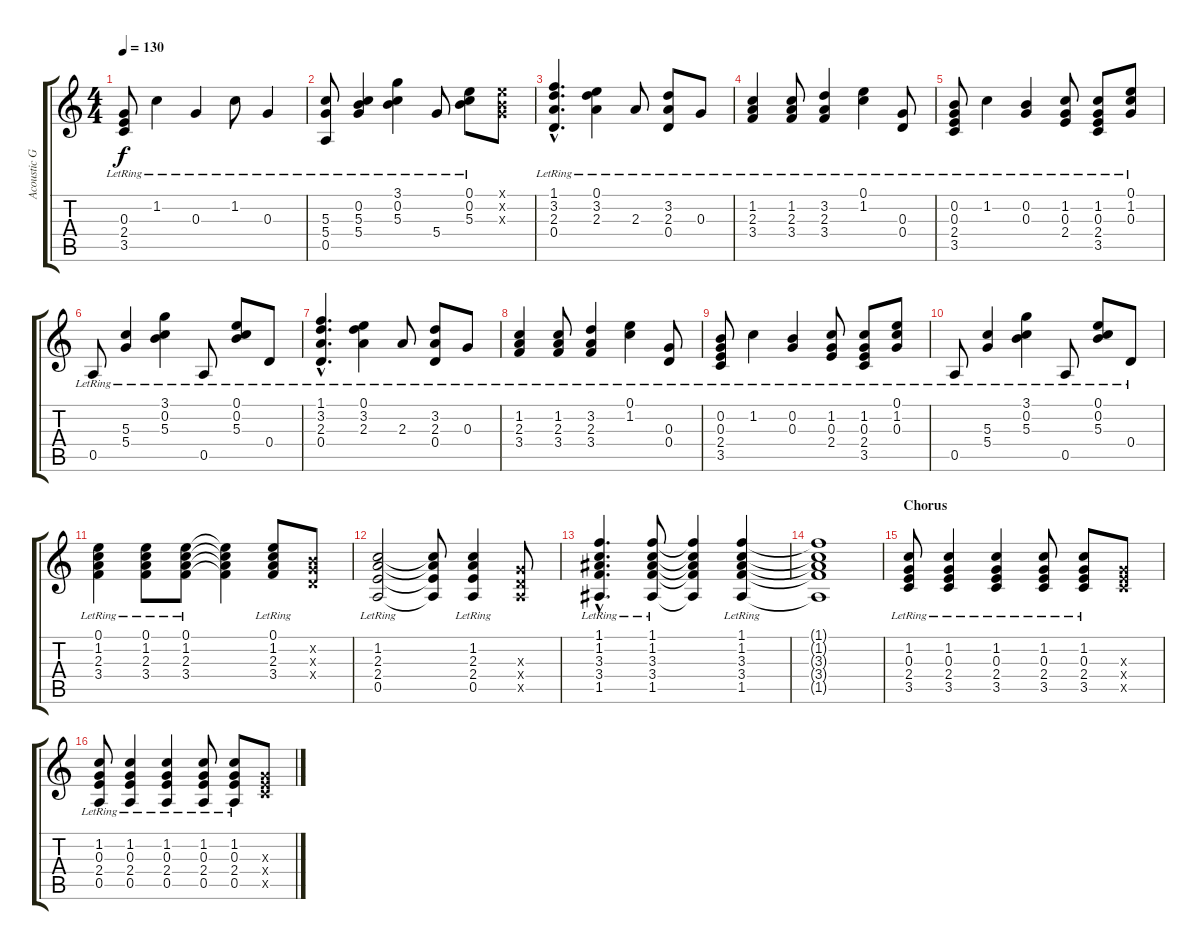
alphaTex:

\track ("Acoustic Guitar" "Acoustic G") {instrument acousticguitarsteel}
\staff {score tabs}
\tuning (E4 B3 G3 D3 A2 E2) {hide}
\ts (4 4)
\tempo 130
\clef g2
\ks c
(0.3{lr} 2.4{lr} 3.5{lr}).8{dy f} 1.2{lr}.4 0.3{lr}.4 1.2{lr}.8 0.3{lr}.4 |
(5.3{lr} 5.4{lr} 0.5{lr}).8 (0.2{lr} 5.3{lr} 5.4{lr}).4 (3.1{lr} 0.2{lr} 5.3{lr}).4 5.4{lr}.8 (0.1{lr} 0.2{lr} 5.3{lr}).8 (0.1{x} 0.2{x} 0.3{x}).8 |
(1.1{hac lr} 3.2{hac lr} 2.3{hac lr} 0.4{hac lr}).4{d} (0.1{lr} 3.2{lr} 2.3{lr}).4 2.3{lr}.8 (3.2{lr} 2.3{lr} 0.4{lr}).8 0.3{lr}.8 |
(1.2{lr} 2.3{lr} 3.4{lr}).4 (1.2{lr} 2.3{lr} 3.4{lr}).8 (3.2{lr} 2.3{lr} 3.4{lr}).4 (0.1{lr} 1.2{lr}).4 (0.3{lr} 0.4{lr}).8 |
(0.2{lr} 0.3{lr} 2.4{lr} 3.5{lr}).8 1.2{lr}.4 (0.2{lr} 0.3{lr}).4 (1.2{lr} 0.3{lr} 2.4{lr}).8 (1.2{lr} 0.3{lr} 2.4{lr} 3.5{lr}).8 (0.1{lr} 1.2{lr} 0.3{lr}).8 |
0.5{lr}.8 (5.3{lr} 5.4{lr}).4 (3.1{lr} 0.2{lr} 5.3{lr}).4 0.5{lr}.8 (0.1{lr} 0.2{lr} 5.3{lr}).8 0.4{lr}.8 |
(1.1{hac lr} 3.2{hac lr} 2.3{hac lr} 0.4{hac lr}).4{d} (0.1{lr} 3.2{lr} 2.3{lr}).4 2.3{lr}.8 (3.2{lr} 2.3{lr} 0.4{lr}).8 0.3{lr}.8 |
(1.2{lr} 2.3{lr} 3.4{lr}).4 (1.2{lr} 2.3{lr} 3.4{lr}).8 (3.2{lr} 2.3{lr} 3.4{lr}).4 (0.1{lr} 1.2{lr}).4 (0.3{lr} 0.4{lr}).8 |
(0.2{lr} 0.3{lr} 2.4{lr} 3.5{lr}).8 1.2{lr}.4 (0.2{lr} 0.3{lr}).4 (1.2{lr} 0.3{lr} 2.4{lr}).8 (1.2{lr} 0.3{lr} 2.4{lr} 3.5{lr}).8 (0.1{lr} 1.2{lr} 0.3{lr}).8 |
0.5{lr}.8 (5.3{lr} 5.4{lr}).4 (3.1{lr} 0.2{lr} 5.3{lr}).4 0.5{lr}.8 (0.1{lr} 0.2{lr} 5.3{lr}).8 0.4{lr}.8 |
(0.1{lr} 1.2{lr} 2.3{lr} 3.4{lr}).4 (0.1{lr} 1.2{lr} 2.3{lr} 3.4{lr}).8 (0.1{lr} 1.2{lr} 2.3{lr} 3.4{lr}).8 (0.1{t} 1.2{t} 2.3{t} 3.4{t}).4 (0.1{lr} 1.2{lr} 2.3{lr} 3.4{lr}).8 (0.2{x} 0.3{x} 0.4{x}).8 |
(1.2{lr} 2.3{lr} 2.4{lr} 0.5{lr}).2 (1.2{t} 2.3{t} 2.4{t} 0.5{t}).8 (1.2{lr} 2.3{lr} 2.4{lr} 0.5{lr}).4 (0.3{x} 0.4{x} 0.5{x}).8 |
(1.1{hac lr} 1.2{hac lr} 3.3{hac lr} 3.4{hac lr} 1.5{hac lr}).4{d} (1.1{lr} 1.2{lr} 3.3{lr} 3.4{lr} 1.5{lr}).8 (1.1{t} 1.2{t} 3.3{t} 3.4{t} 1.5{t}).4 (1.1{lr} 1.2{lr} 3.3{lr} 3.4{lr} 1.5{lr}).4 |
(1.1{t} 1.2{t} 3.3{t} 3.4{t} 1.5{t}).1 |
\section ("" "Chorus")
(1.2{lr} 0.3{lr} 2.4{lr} 3.5{lr}).8 (1.2{lr} 0.3{lr} 2.4{lr} 3.5{lr}).4 (1.2{lr} 0.3{lr} 2.4{lr} 3.5{lr}).4 (1.2{lr} 0.3{lr} 2.4{lr} 3.5{lr}).8 (1.2{lr} 0.3{lr} 2.4{lr} 3.5{lr}).8 (0.3{x} 2.4{x} 3.5{x}).8 |
(1.2{lr} 0.3{lr} 2.4{lr} 0.5{lr}).8 (1.2{lr} 0.3{lr} 2.4{lr} 0.5{lr}).4 (1.2{lr} 0.3{lr} 2.4{lr} 0.5{lr}).4 (1.2{lr} 0.3{lr} 2.4{lr} 0.5{lr}).8 (1.2{lr} 0.3{lr} 2.4{lr} 0.5{lr}).8 (0.3{x} 2.4{x} 3.5{x}).8
